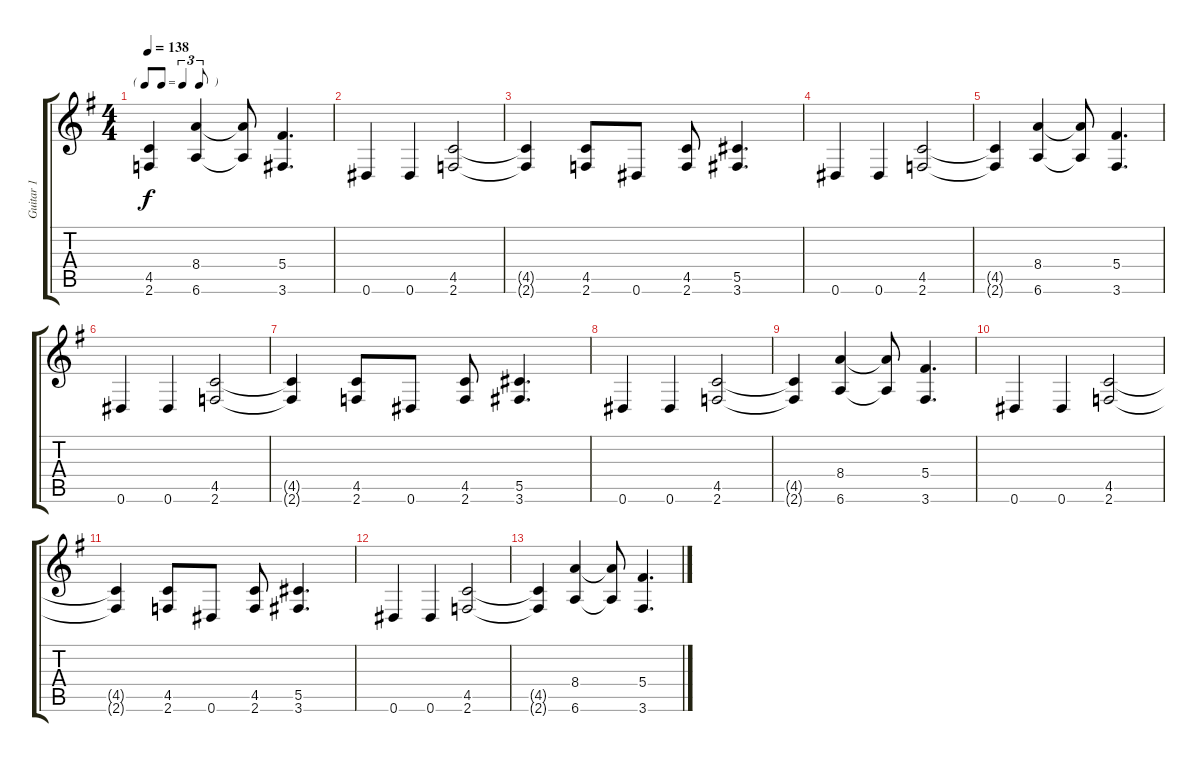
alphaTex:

\track ("Guitar 1" "Guitar 1") {instrument distortionguitar}
\staff {score tabs}
\tuning (Eb4 Bb3 Gb3 Db3 Ab2 Eb2) {hide}
\ts (4 4)
\tf triplet8th
\tempo 138
\clef g2
\ks g
(4.5{t} 2.6{t}).4{dy f} (8.4 6.6).4 (8.4{t} 6.6{t}).8 (5.4 3.6).4{d} |
0.6.4 0.6.4 (4.5 2.6).2 |
(4.5{t} 2.6{t}).4 (4.5 2.6).8 0.6.8 (4.5 2.6).8 (5.5 3.6).4{d} |
0.6.4 0.6.4 (4.5 2.6).2 |
(4.5{t} 2.6{t}).4 (8.4 6.6).4 (8.4{t} 6.6{t}).8 (5.4 3.6).4{d} |
0.6.4 0.6.4 (4.5 2.6).2 |
(4.5{t} 2.6{t}).4 (4.5 2.6).8 0.6.8 (4.5 2.6).8 (5.5 3.6).4{d} |
0.6.4 0.6.4 (4.5 2.6).2 |
(4.5{t} 2.6{t}).4 (8.4 6.6).4 (8.4{t} 6.6{t}).8 (5.4 3.6).4{d} |
0.6.4 0.6.4 (4.5 2.6).2 |
(4.5{t} 2.6{t}).4 (4.5 2.6).8 0.6.8 (4.5 2.6).8 (5.5 3.6).4{d} |
0.6.4 0.6.4 (4.5 2.6).2 |
(4.5{t} 2.6{t}).4 (8.4 6.6).4 (8.4{t} 6.6{t}).8 (5.4 3.6).4{d}
